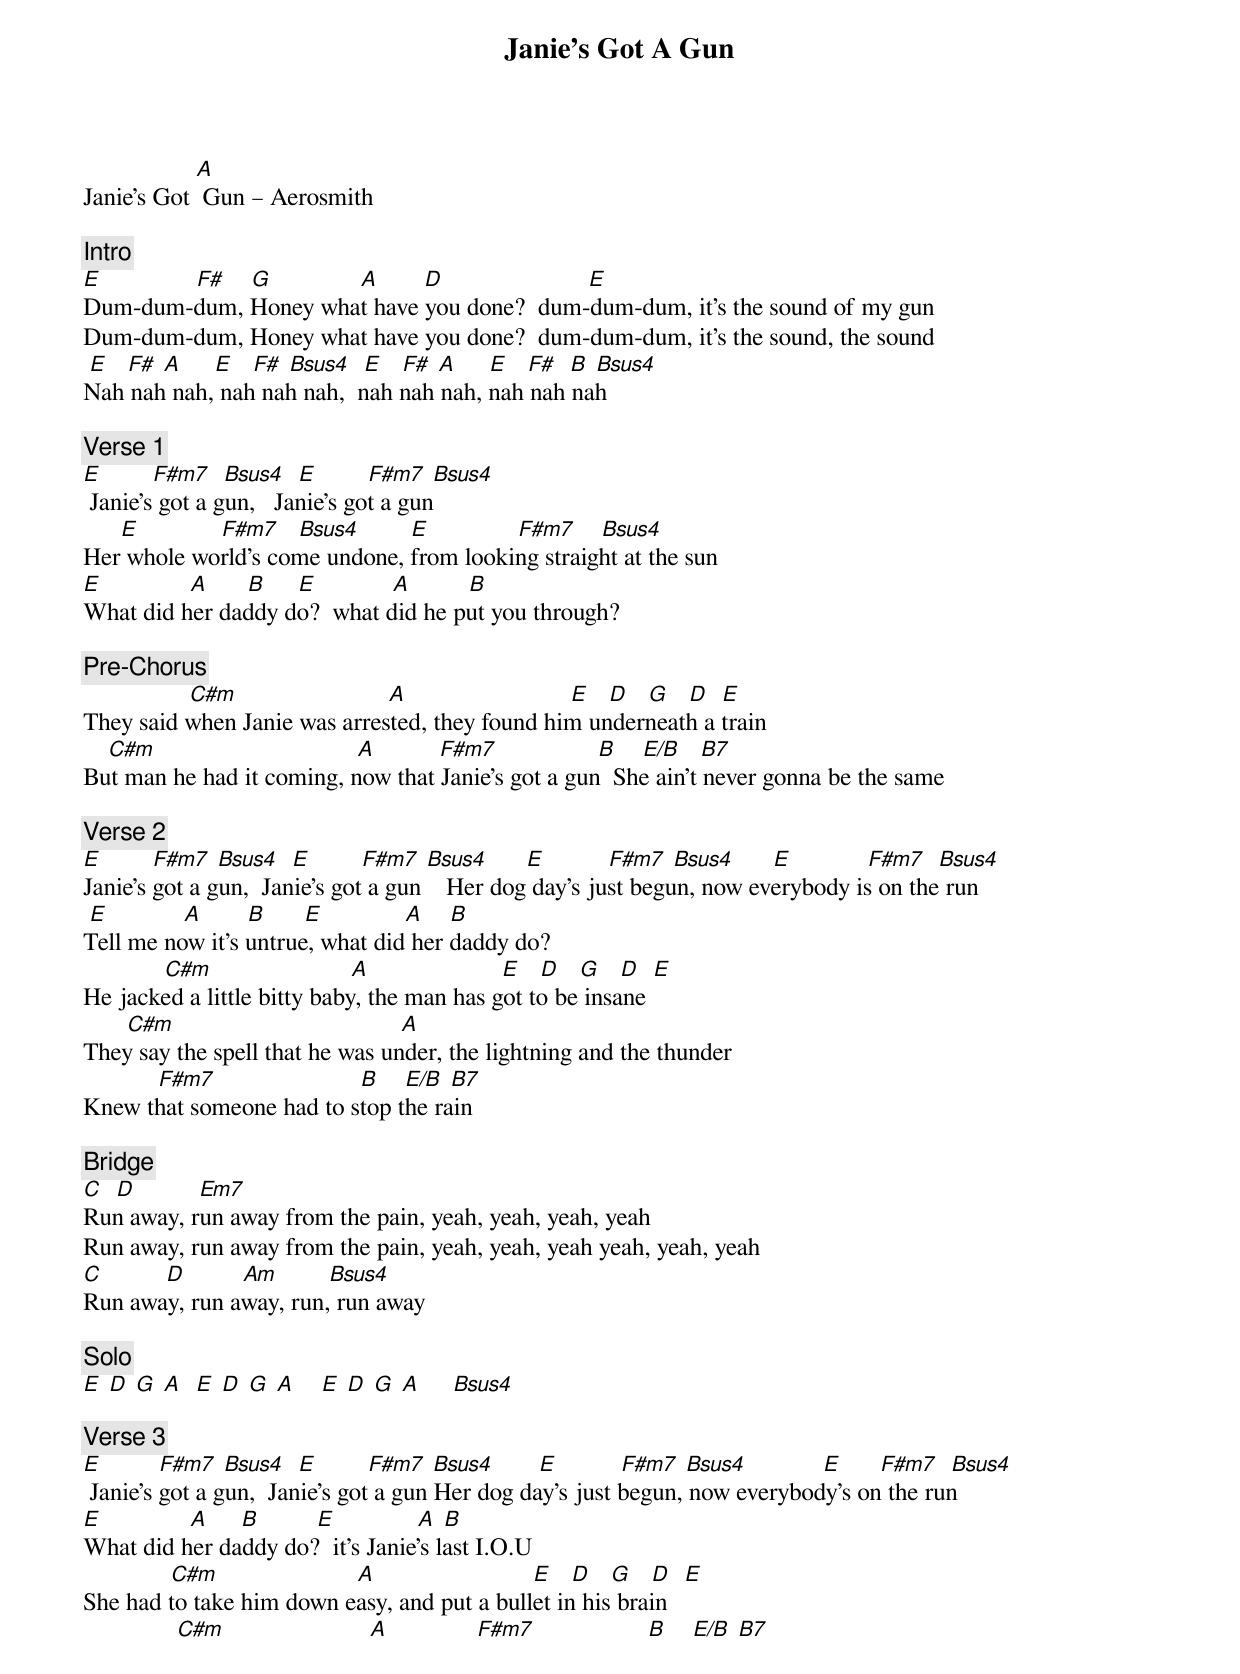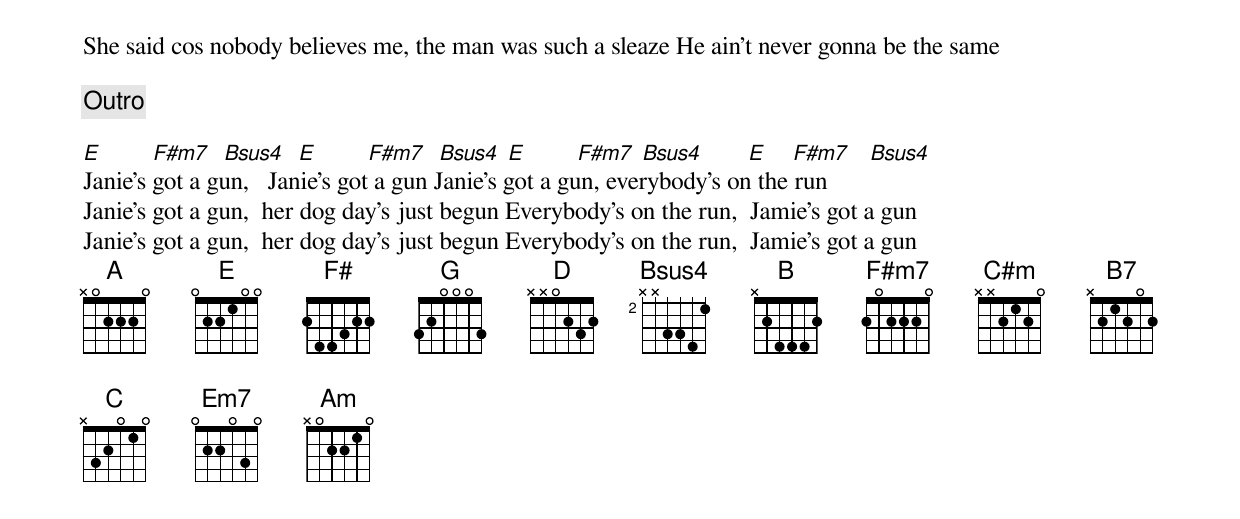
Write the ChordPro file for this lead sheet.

{title: Janie's Got A Gun}
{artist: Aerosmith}
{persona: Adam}
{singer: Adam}
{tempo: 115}
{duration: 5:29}
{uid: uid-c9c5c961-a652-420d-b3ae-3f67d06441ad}
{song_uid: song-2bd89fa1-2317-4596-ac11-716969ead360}



Janie’s Got [A] Gun – Aerosmith

{comment: Intro}
[E]            			[F#]    [G]            		[A]     		[D]                     		[E]
Dum-dum-dum, Honey what have you done?  dum-dum-dum, it's the sound of my gun
Dum-dum-dum, Honey what have you done?  dum-dum-dum, it's the sound, the sound
 [E]   [F#] [A]    	[E]   [F#] [Bsus4] 	[E]   [F#] [A]    	[E]   [F#]  [B] [Bsus4]
Nah nah nah, nah nah nah, 	nah nah nah, nah nah nah

{comment: Verse 1}
[E]        [F#m7] 	[Bsus4] 	[E]        [F#m7] [Bsus4]
 Janie's got a gun,  	Janie's got a gun
      [E]           		[F#m7]   [Bsus4]        [E]              [F#m7]  		[Bsus4]
Her whole world's come undone, from looking straight at the sun
[E]            		[A]     	[B]    	[E]          		[A]        	[B]
What did her daddy do?  what did he put you through?

{comment: Pre-Chorus}
                	[C#m]                      		[A]                      				[E]   [D]   [G]   [D]  [E]
They said when Janie was arrested, they found him underneath a train
    [C#m]                             			[A]			       [F#m7]               	[B]    [E/B] 		[B7]
But man he had it coming, now that Janie's got a gun 	She ain't never gonna be the same

{comment: Verse 2}
[E]        [F#m7] [Bsus4] 	[E]        [F#m7] [Bsus4]	     [E]         	[F#m7] [Bsus4]      [E]           	[F#m7]  [Bsus4]
Janie's got a gun,  Janie's got a gun   	Her dog day's just begun, now everybody is on the run
 [E]          		[A]       [B]     	[E]           		[A]    [B]
Tell me now it's untrue, what did her daddy do?
             [C#m]                    		[A]                  			[E]   [D]   [G]   [D]  [E]
He jacked a little bitty baby, the man has got to be insane
     		[C#m]                                   	[A]
They say the spell that he was under, the lightning and the thunder
          		[F#m7]                      	[B]    [E/B] [B7]
Knew that someone had to stop the rain

{comment: Bridge}
[C]		[D]        		[Em7]
Run away, run away from the pain, yeah, yeah, yeah, yeah
Run away, run away from the pain, yeah, yeah, yeah yeah, yeah, yeah
[C]        		[D]        	[Am]       	[Bsus4]
Run away, run away, run, run away

{comment: Solo}
[E] [D] [G] [A] 	[E] [D] [G] [A]   	[E] [D] [G] [A]     [Bsus4]

{comment: Verse 3}
[E]        	[F#m7] [Bsus4] 	[E]        [F#m7] [Bsus4]	     	[E]         	[F#m7] [Bsus4]           	[E]     	[F#m7]  [Bsus4]
 Janie's got a gun,  Janie's got a gun	Her dog day's just begun, now everybody's on the run
[E]            		[A]    	[B]         [E]           		[A] [B]
What did her daddy do?  it's Janie's last I.O.U
            		[C#m]                    		[A]                       		[E]   [D]   [G]   [D]  [E]
She had to take him down easy, and put a bullet in his brain
             		[C#m]                     		[A]			         		[F#m7]                		[B]    [E/B] [B7]
She said cos nobody believes me, the man was such a sleaze He ain't never gonna be the same

{comment: Outro}

[E]       	[F#m7]  [Bsus4] 	[E]        [F#m7]  [Bsus4]	[E]        [F#m7] [Bsus4]       [E]    [F#m7]   [Bsus4]
Janie's got a gun,  	Janie's got a gun	Janie's got a gun, everybody's on the run
Janie's got a gun,  her dog day's just begun Everybody's on the run,  Jamie's got a gun
Janie's got a gun,  her dog day's just begun	Everybody's on the run,  Jamie's got a gun
